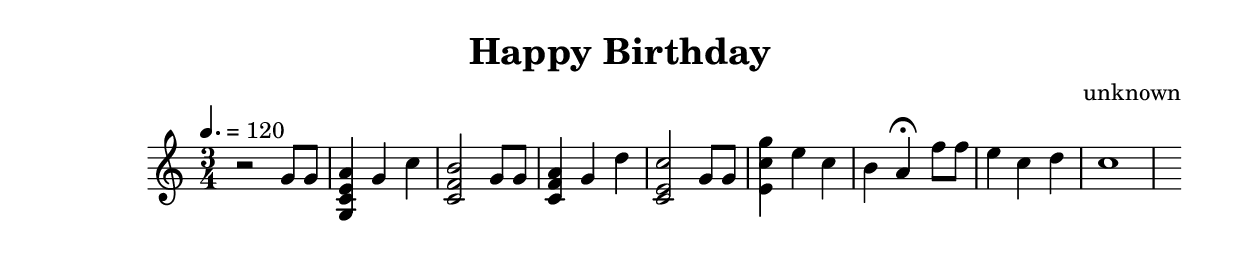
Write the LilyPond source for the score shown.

\header {
  title = "Happy Birthday"
  composer = "unknown"
}
\score {
  \relative c' {
  \time 3/4
  \tempo 4. = 120
    r2 g'8 g8 
    <g, c e a>4 g' c
    <c, f b>2 g'8 g8
    <c, f a>4 g'4 d'4
    <c, e c'>2 g'8 g8
    <e c' g'>4 e'4 c4
    b4 a4\fermata f'8 f8
    e4 c4 d4
    c1
  }
  \layout {}
  \midi {}
}